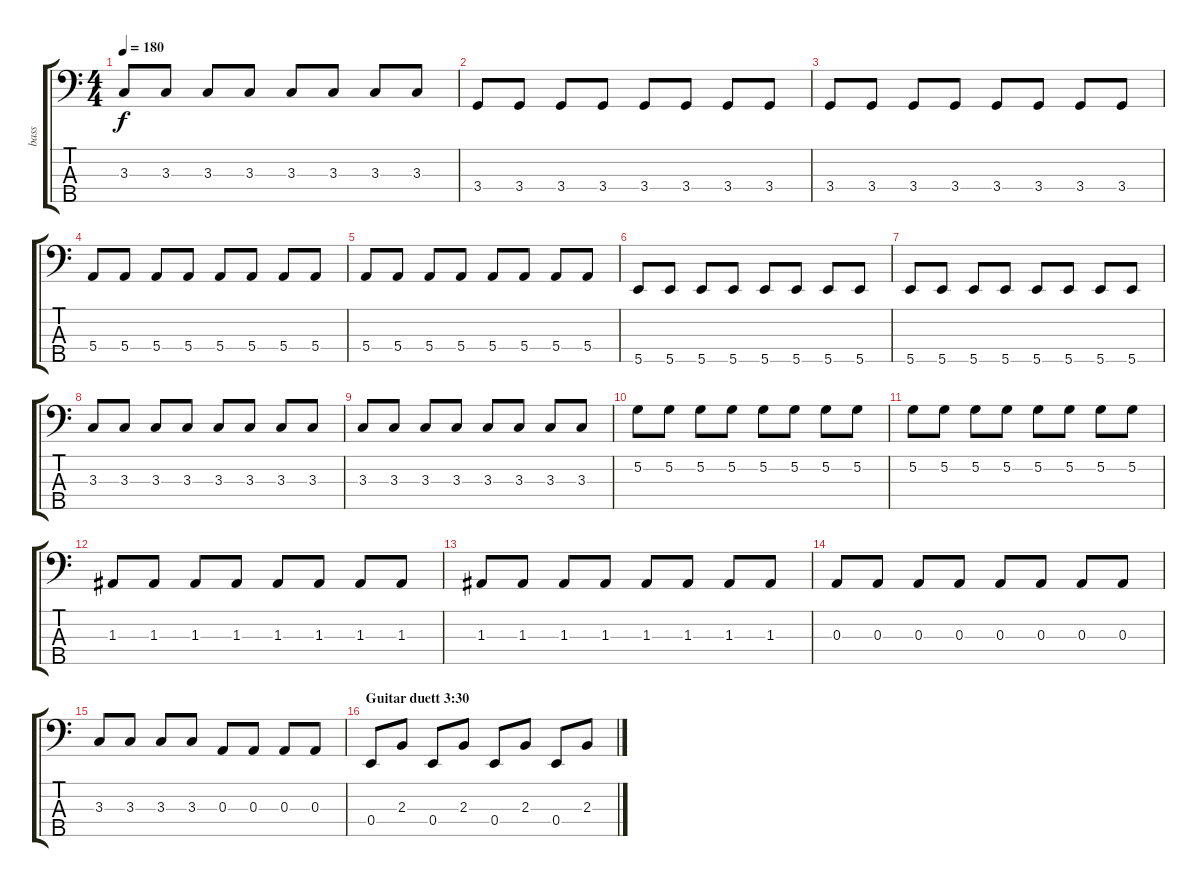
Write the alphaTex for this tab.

\track ("bass" "bass") {instrument electricbassfinger}
\staff {score tabs}
\tuning (G2 D2 A1 E1 B0) {hide}
\ts (4 4)
\tempo 180
\clef f4
\ks c
3.3.8{dy f} 3.3.8 3.3.8 3.3.8 3.3.8 3.3.8 3.3.8 3.3.8 |
3.4.8 3.4.8 3.4.8 3.4.8 3.4.8 3.4.8 3.4.8 3.4.8 |
3.4.8 3.4.8 3.4.8 3.4.8 3.4.8 3.4.8 3.4.8 3.4.8 |
5.4.8 5.4.8 5.4.8 5.4.8 5.4.8 5.4.8 5.4.8 5.4.8 |
5.4.8 5.4.8 5.4.8 5.4.8 5.4.8 5.4.8 5.4.8 5.4.8 |
5.5.8 5.5.8 5.5.8 5.5.8 5.5.8 5.5.8 5.5.8 5.5.8 |
5.5.8 5.5.8 5.5.8 5.5.8 5.5.8 5.5.8 5.5.8 5.5.8 |
3.3.8 3.3.8 3.3.8 3.3.8 3.3.8 3.3.8 3.3.8 3.3.8 |
3.3.8 3.3.8 3.3.8 3.3.8 3.3.8 3.3.8 3.3.8 3.3.8 |
5.2.8 5.2.8 5.2.8 5.2.8 5.2.8 5.2.8 5.2.8 5.2.8 |
5.2.8 5.2.8 5.2.8 5.2.8 5.2.8 5.2.8 5.2.8 5.2.8 |
1.3.8 1.3.8 1.3.8 1.3.8 1.3.8 1.3.8 1.3.8 1.3.8 |
1.3.8 1.3.8 1.3.8 1.3.8 1.3.8 1.3.8 1.3.8 1.3.8 |
0.3.8 0.3.8 0.3.8 0.3.8 0.3.8 0.3.8 0.3.8 0.3.8 |
3.3.8 3.3.8 3.3.8 3.3.8 0.3.8 0.3.8 0.3.8 0.3.8 |
\section ("" "Guitar duett 3:30")
0.4.8 2.3.8 0.4.8 2.3.8 0.4.8 2.3.8 0.4.8 2.3.8
